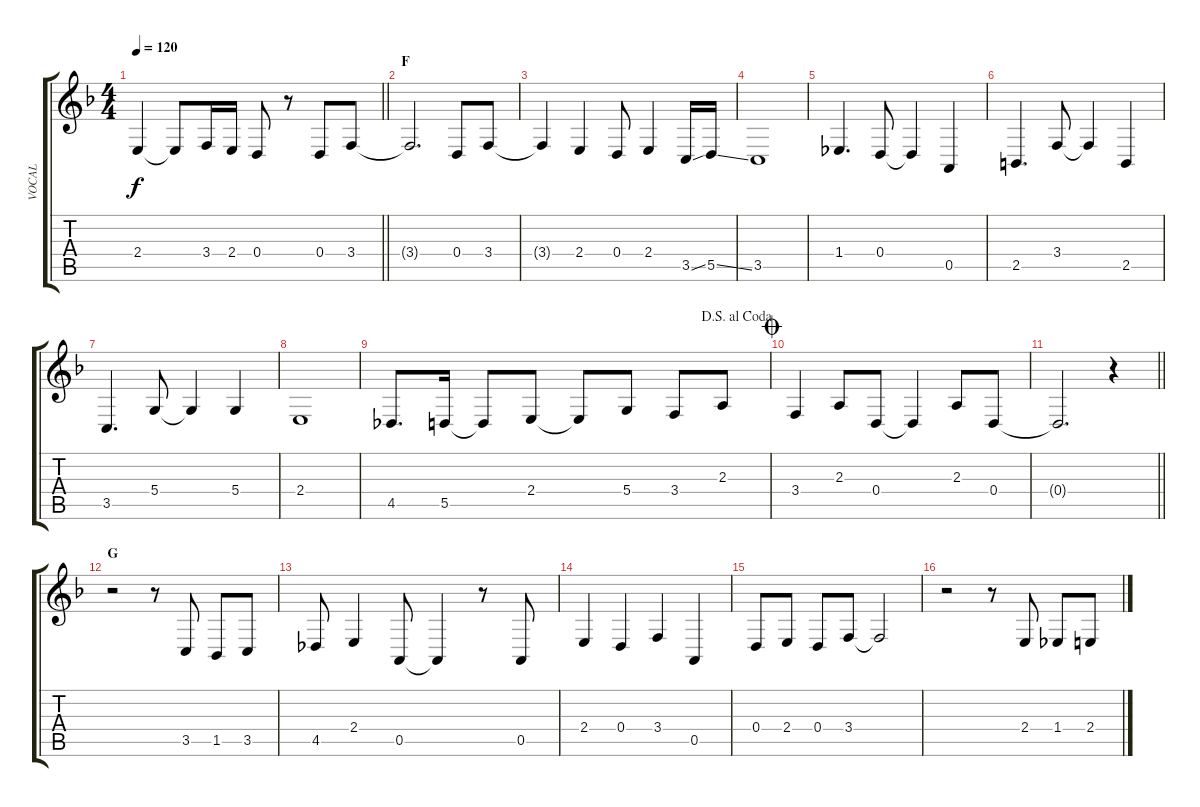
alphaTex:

\track ("VOCAL" "VOCAL") {instrument electricpiano1}
\staff {score tabs}
\tuning (E4 B3 G3 D3 A2 E2) {hide}
\ts (4 4)
\tempo 120
\clef g2
\barLineRight lightlight
\ks f
2.4.4{dy f} 2.4{t}.8 3.4.16 2.4.16 0.4.8 r.8 0.4.8 3.4.8 |
\section ("" "F")
3.4{t}.2{d} 0.4.8 3.4.8 |
3.4{t}.4 2.4.4 0.4.8 2.4.4 3.5{ss}.16 5.5{ss}.16 |
3.5.1 |
1.4.4{d} 0.4.8 0.4{t}.4 0.5.4 |
2.5.4{d} 3.4.8 3.4{t}.4 2.5.4 |
3.5.4{d} 5.4.8 5.4{t}.4 5.4.4 |
2.4.1 |
\jump dalsegnoalcoda
4.5.8{d} 5.5.16 5.5{t}.8 2.4.8 2.4{t}.8 5.4.8 3.4.8 2.3.8 |
\jump coda
3.4.4 2.3.8 0.4.8 0.4{t}.4 2.3.8 0.4.8 |
\barLineRight lightlight
0.4{t}.2{d} r.4 |
\section ("" "G")
r.2 r.8 3.5.8 1.5.8 3.5.8 |
4.5.8 2.4.4 0.5.8 0.5{t}.4 r.8 0.5.8 |
2.4.4 0.4.4 3.4.4 0.5.4 |
0.4.8 2.4.8 0.4.8 3.4.8 3.4{t}.2 |
r.2 r.8 2.4.8 1.4.8 2.4.8
